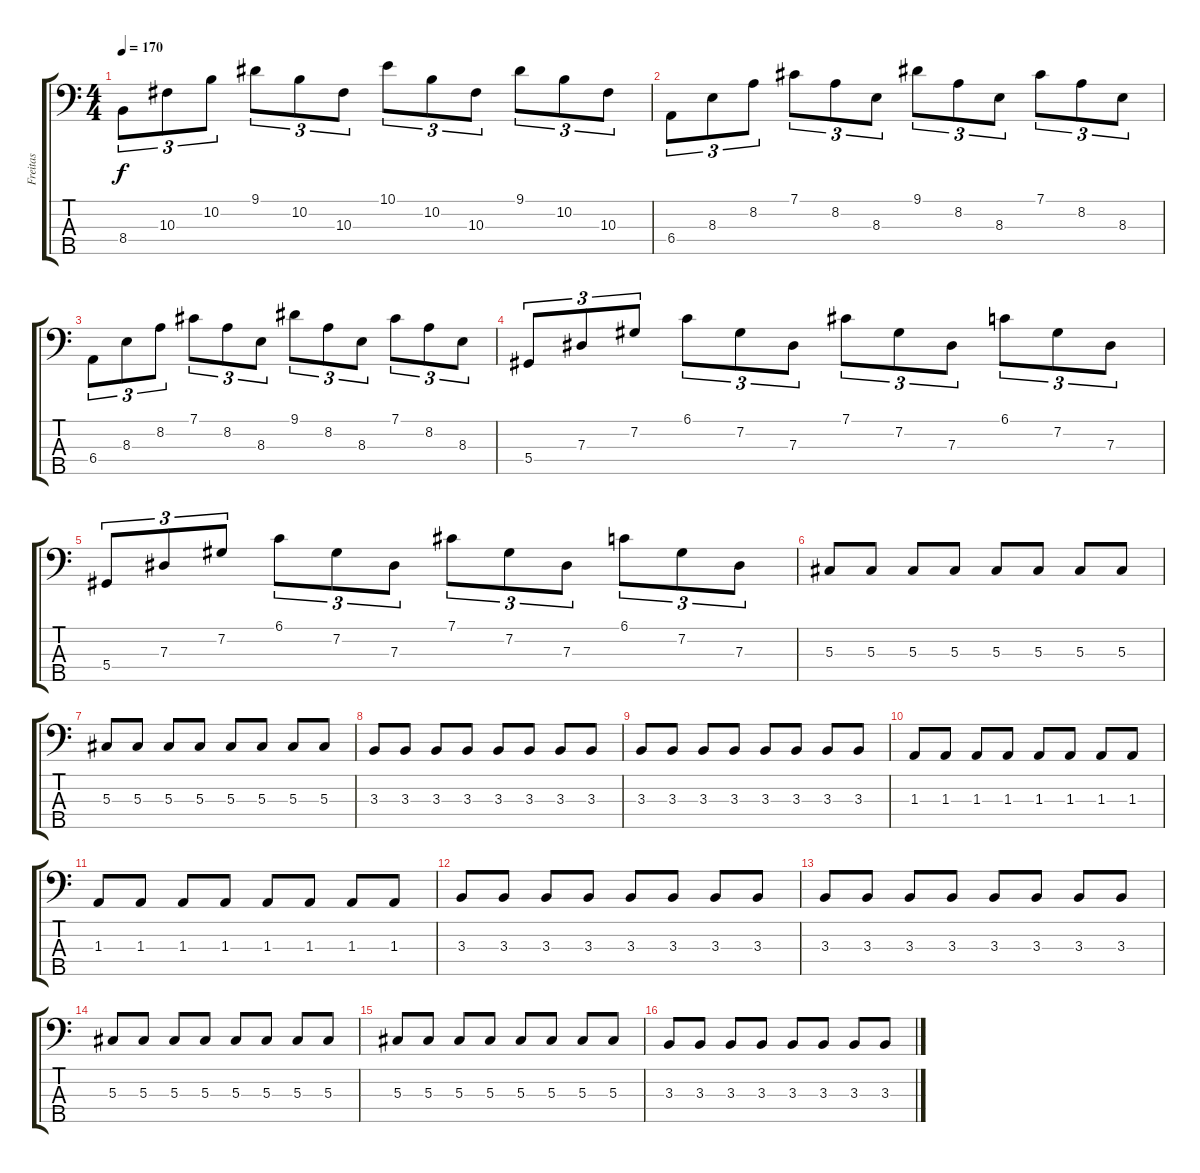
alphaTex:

\track ("Freitas" "Freitas") {instrument electricbassfinger}
\staff {score tabs}
\tuning (Gb2 Db2 Ab1 Eb1 Bb0) {hide}
\ts (4 4)
\tempo 170
\clef f4
\ks c
8.4.8{tu (3 2) dy f} 10.3.8{tu (3 2)} 10.2.8{tu (3 2)} 9.1.8{tu (3 2)} 10.2.8{tu (3 2)} 10.3.8{tu (3 2)} 10.1.8{tu (3 2)} 10.2.8{tu (3 2)} 10.3.8{tu (3 2)} 9.1.8{tu (3 2)} 10.2.8{tu (3 2)} 10.3.8{tu (3 2)} |
6.4.8{tu (3 2)} 8.3.8{tu (3 2)} 8.2.8{tu (3 2)} 7.1.8{tu (3 2)} 8.2.8{tu (3 2)} 8.3.8{tu (3 2)} 9.1.8{tu (3 2)} 8.2.8{tu (3 2)} 8.3.8{tu (3 2)} 7.1.8{tu (3 2)} 8.2.8{tu (3 2)} 8.3.8{tu (3 2)} |
6.4.8{tu (3 2)} 8.3.8{tu (3 2)} 8.2.8{tu (3 2)} 7.1.8{tu (3 2)} 8.2.8{tu (3 2)} 8.3.8{tu (3 2)} 9.1.8{tu (3 2)} 8.2.8{tu (3 2)} 8.3.8{tu (3 2)} 7.1.8{tu (3 2)} 8.2.8{tu (3 2)} 8.3.8{tu (3 2)} |
5.4.8{tu (3 2)} 7.3.8{tu (3 2)} 7.2.8{tu (3 2)} 6.1.8{tu (3 2)} 7.2.8{tu (3 2)} 7.3.8{tu (3 2)} 7.1.8{tu (3 2)} 7.2.8{tu (3 2)} 7.3.8{tu (3 2)} 6.1.8{tu (3 2)} 7.2.8{tu (3 2)} 7.3.8{tu (3 2)} |
5.4.8{tu (3 2)} 7.3.8{tu (3 2)} 7.2.8{tu (3 2)} 6.1.8{tu (3 2)} 7.2.8{tu (3 2)} 7.3.8{tu (3 2)} 7.1.8{tu (3 2)} 7.2.8{tu (3 2)} 7.3.8{tu (3 2)} 6.1.8{tu (3 2)} 7.2.8{tu (3 2)} 7.3.8{tu (3 2)} |
5.3.8 5.3.8 5.3.8 5.3.8 5.3.8 5.3.8 5.3.8 5.3.8 |
5.3.8 5.3.8 5.3.8 5.3.8 5.3.8 5.3.8 5.3.8 5.3.8 |
3.3.8 3.3.8 3.3.8 3.3.8 3.3.8 3.3.8 3.3.8 3.3.8 |
3.3.8 3.3.8 3.3.8 3.3.8 3.3.8 3.3.8 3.3.8 3.3.8 |
1.3.8 1.3.8 1.3.8 1.3.8 1.3.8 1.3.8 1.3.8 1.3.8 |
1.3.8 1.3.8 1.3.8 1.3.8 1.3.8 1.3.8 1.3.8 1.3.8 |
3.3.8 3.3.8 3.3.8 3.3.8 3.3.8 3.3.8 3.3.8 3.3.8 |
3.3.8 3.3.8 3.3.8 3.3.8 3.3.8 3.3.8 3.3.8 3.3.8 |
5.3.8 5.3.8 5.3.8 5.3.8 5.3.8 5.3.8 5.3.8 5.3.8 |
5.3.8 5.3.8 5.3.8 5.3.8 5.3.8 5.3.8 5.3.8 5.3.8 |
3.3.8 3.3.8 3.3.8 3.3.8 3.3.8 3.3.8 3.3.8 3.3.8
